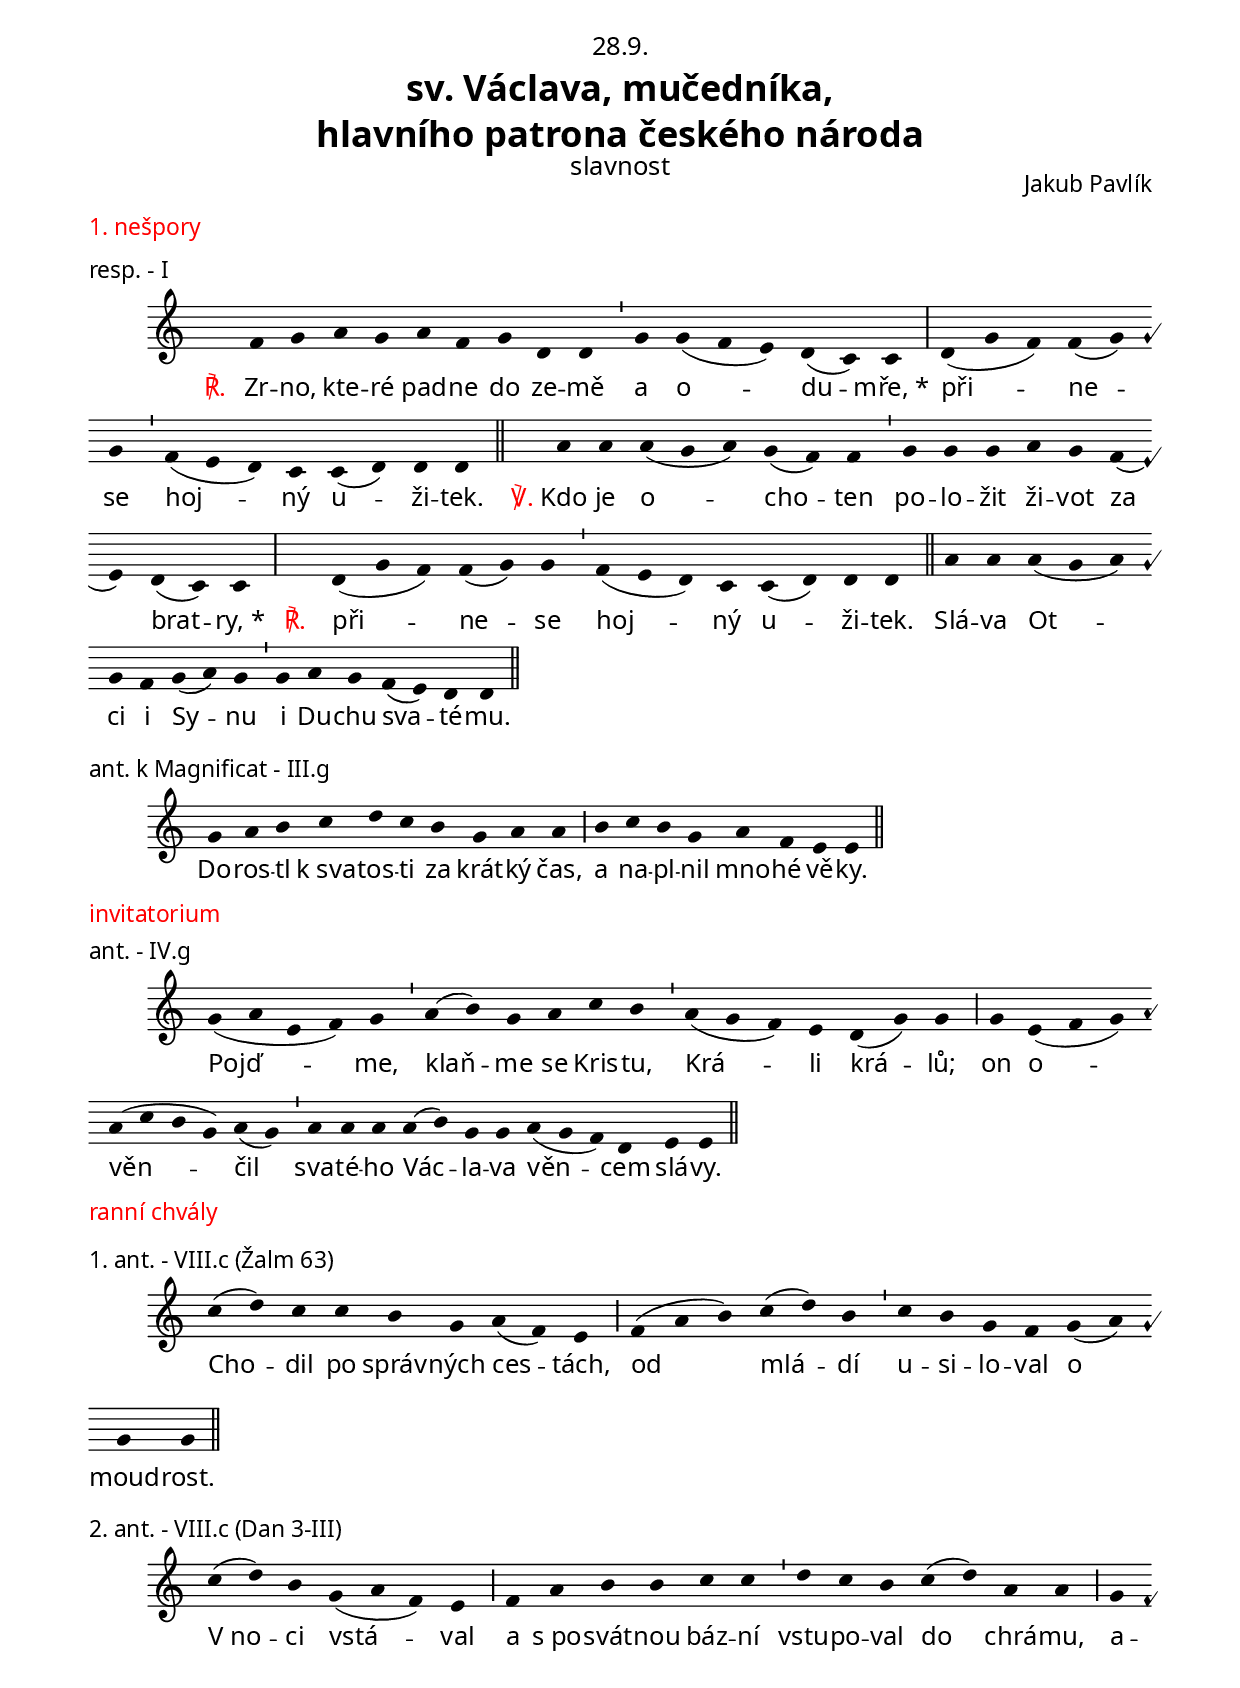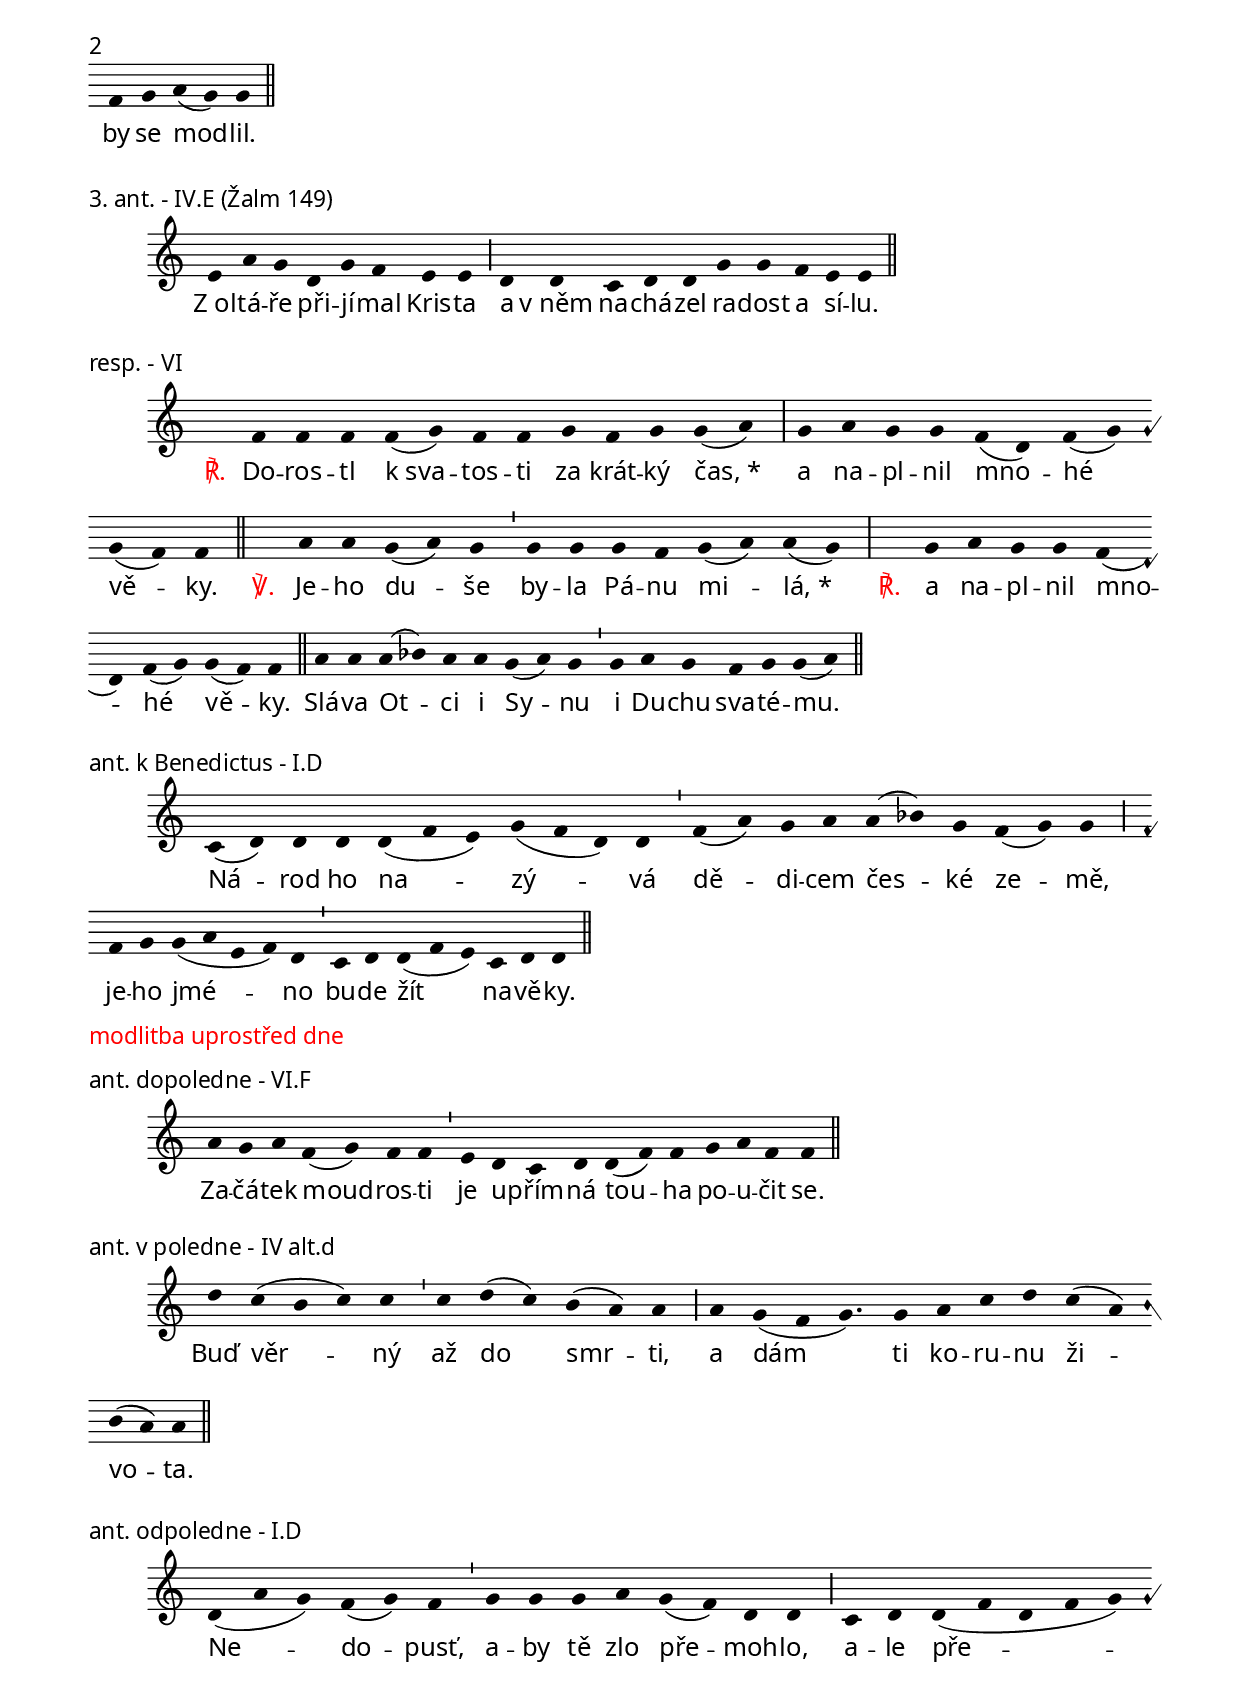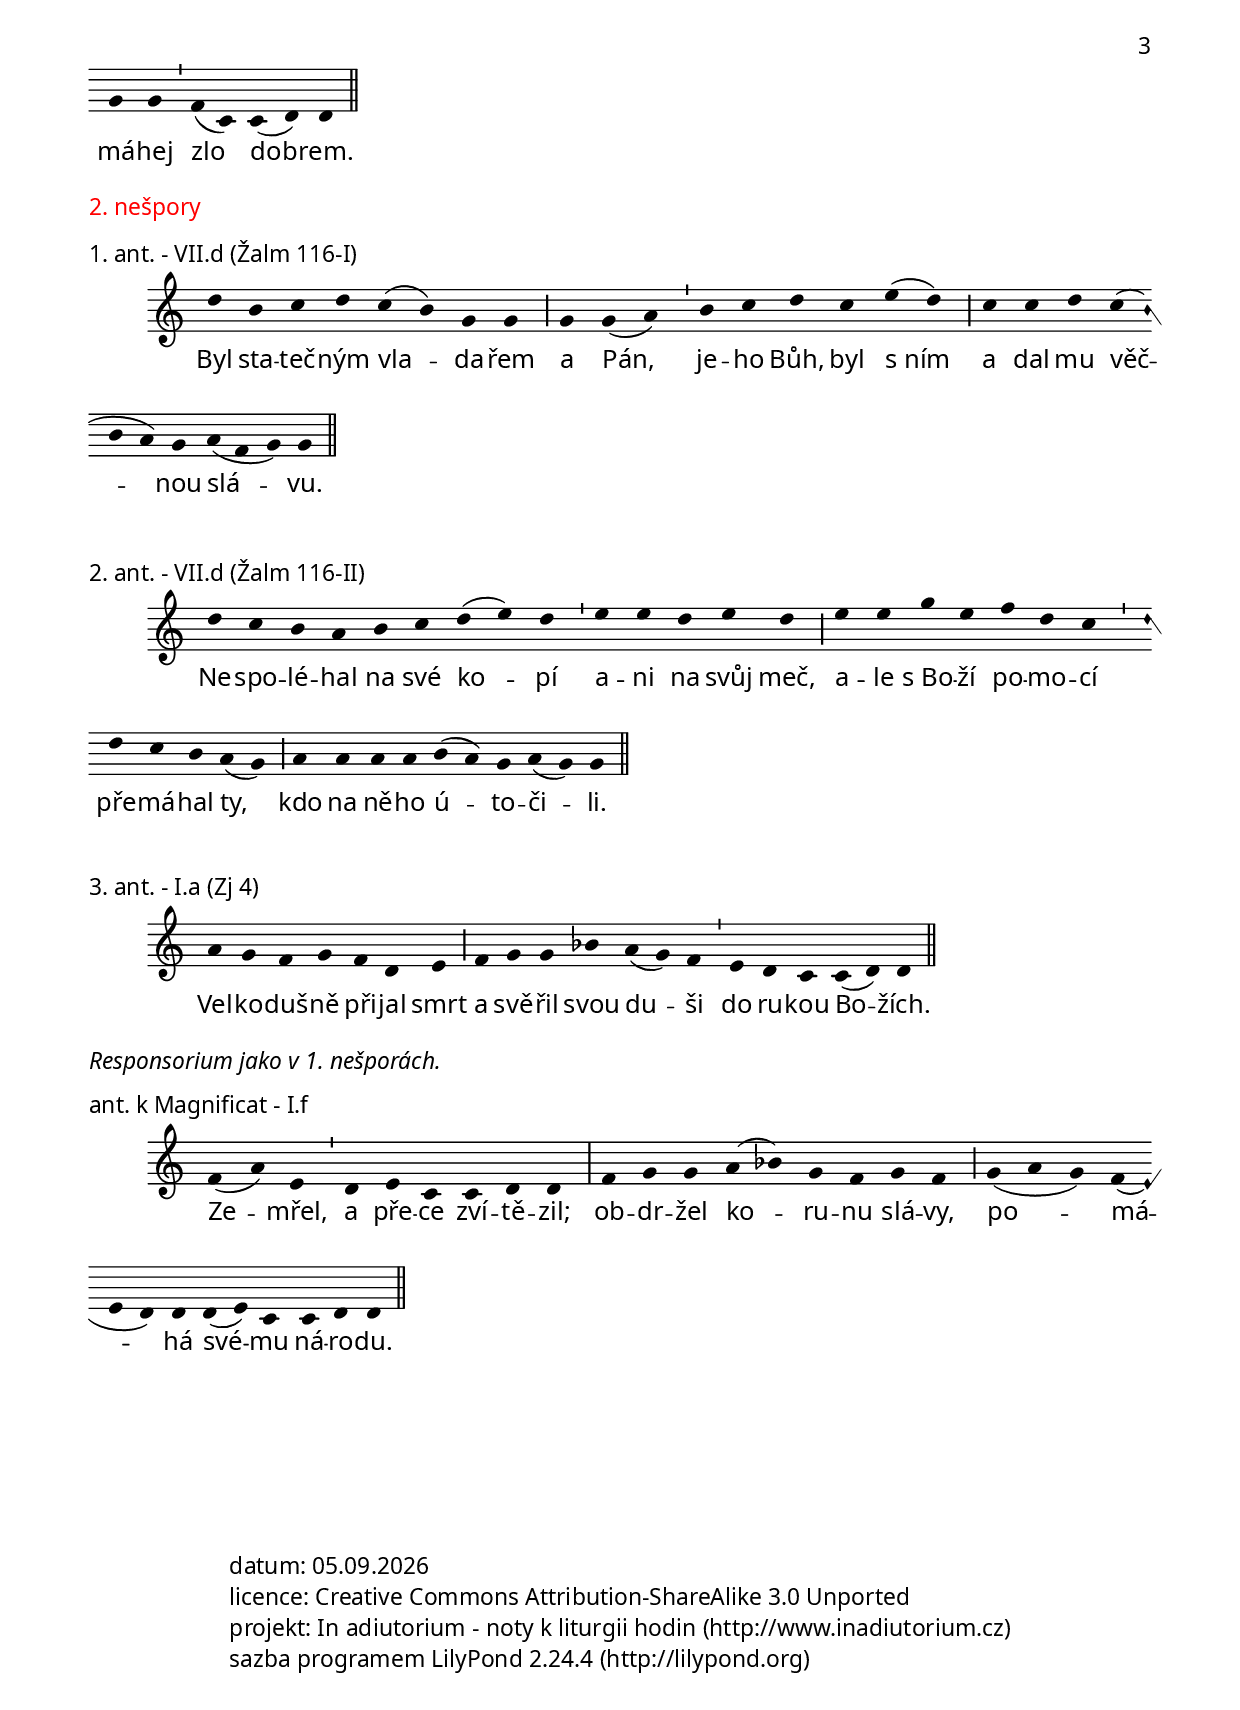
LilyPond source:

\version "2.15.40"

\include "../spolecne.ly"
\include "../dilyresponsorii.ly"

\header {
  title = \markup\titleSvatek
            \center-column{ "sv. Václava, mučedníka,"
            "hlavního patrona českého národa" }
            slavnost
            28.9.
  composer = "Jakub Pavlík"
}

\markup {\nadpisHodinka {"1. nešpory"}}

\score {
  \relative c' {
    \choralniRezim

    % R
    \neviditelna f
    f4 g a g a f g d d \barMin g g( f e) d( c) c \barMax
    d( g f) f( g) g \barMin f( e d) c c( d) d d \barFinalis
    % V
    \neviditelna g
    a4 a a( g a) g( f) f \barMin g g g a g f( e) d( c) c \barMax
    % R
    \neviditelna a
    d( g f) f( g) g \barMin f( e d) c c( d) d d \barFinalis
    % Slava
    a'4 a a( g a) g f g( a) g \barMin g a g f( e) d d \barFinalis
  }
  \addlyrics {
    \Response Zr -- no, kte -- ré pad -- ne do ze -- mě a o -- du -- mře,_*
    při -- ne -- se hoj -- ný u -- ži -- tek.
    \Verse Kdo je o -- cho -- ten po -- lo -- žit ži -- vot za brat -- ry,_*
    \Response při -- ne -- se hoj -- ný u -- ži -- tek.
    \textRespDoxologie
  }
  \header {
    quid = "resp."
    modus = "I"
    placet = "nic moc"
    id = "1ne-r"
    piece = \markup {\sestavTitulekResp}
  }
}

\score {
  \relative c'' {
    \choralniRezim
    g4 a b c d c b g a a \barMaior
    b c b g a f e e \barFinalis
  }
  \addlyrics {
    Do -- ros -- tl k_sva -- tos -- ti za krát -- ký čas,
    a na -- pl -- nil mno -- hé vě -- ky.
  }
  \header {
    quid = "ant. k Magnificat"
    modus = "III"
    differentia = "g"
    psalmus = ""
    id = "1ne-amag"
    piece = \markup {\sestavTitulekBezZalmu}
  }
}

\markup {\nadpisHodinka {"invitatorium"}}

\score {
  \relative c'' {
    \choralniRezim
    g4( a e f) g \barMin
    a( b) g a c b \barMin
    a( g f) e d( g) g \barMaior
    g e( f g) a( c b g) a( g) \barMin
    a a a a( b) g g a( g f) d e e \barFinalis
  }
  \addlyrics {
    Pojď -- me,
    klaň -- me se Kris -- tu,
    Krá -- li krá -- lů;
    on o -- věn -- čil
    sva -- té -- ho Vác -- la -- va
    věn -- cem slá -- vy.
  }
  \header {
    quid = "ant."
    modus = "IV"
    differentia = "g"
    psalmus = ""
    id = "invit"
    piece = \markup {\sestavTitulekBezZalmu}
  }
}

\markup {\nadpisHodinka {"ranní chvály"}}

\score {
  \relative c'' {
    \choralniRezim
    c4( d) c c b g a( f) e \barMaior
    f( a b) c( d) b \barMin c b g f g( a) g g \barFinalis
  }
  \addlyrics {
    Cho -- dil po správ -- ných ces -- tách,
    od mlá -- dí u -- si -- lo -- val o moud -- rost.
  }
  \header {
    quid = "1. ant."
    modus = "VIII"
    differentia = "c"
    psalmus = "Žalm 63"
    placet = "ohledně kryptotritonu fah v obou těchto antifonách
    zatím nemám jasný názor. Myslím, že když se správně zazpívá,
    není nelibý, ale přinejmenším mně se zpívá poněkud těžko"
    id = "rch-a1"
    piece = \markup {\sestavTitulek}
  }
}

\score {
  \relative c'' {
    \choralniRezim
    c4( d) b g( a f) e \barMaior
    f4 a b b c c \barMin d c b c( d) a a \barMaior
    g f g a( g) g \barFinalis
  }
  \addlyrics {
    V_no -- ci vstá -- val
    a s_po -- svát -- nou báz -- ní vstu -- po -- val do chrá -- mu,
    a -- by se mod -- lil.
  }
  \header {
    quid = "2. ant."
    modus = "VIII"
    differentia = "c"
    psalmus = "Dan 3-III"
    id = "rch-a2"
    piece = \markup {\sestavTitulek}
  }
}

\score {
  \relative c' {
    \choralniRezim
    e4 a g d g f e e \barMaior
    d d c d d g g f e e \barFinalis
  }
  \addlyrics {
    Z_ol -- tá -- ře při -- jí -- mal Kris -- ta
    a v_něm na -- chá -- zel ra -- dost a sí -- lu.
  }
  \header {
    quid = "3. ant."
    modus = "IV"
    differentia = "E"
    psalmus = "Žalm 149"
    id = "rch-a3"
    piece = \markup {\sestavTitulek}
  }
}

\score {
  \relative c' {
    \choralniRezim

    % R
    \neviditelna f
    f4 f f f( g) f f g f g g( a) \barMax
    g a g g f( d) f( g) g( f) f \barFinalis
    % V
    \neviditelna a
    a a g( a) g \barMin g g g f g( a) a( g) \barMax
    % R
    \neviditelna a
    g a g g f( d) f( g) g( f) f \barFinalis
    % Slava
    \respVIdoxologie \barFinalis
  }
  \addlyrics {
    \Response Do -- ros -- tl k_sva -- tos -- ti za krát -- ký čas,_*
    a na -- pl -- nil mno -- hé vě -- ky.
    \Verse Je -- ho du -- še by -- la Pá -- nu mi -- lá,_*
    \Response a na -- pl -- nil mno -- hé vě -- ky.
    \textRespDoxologie
  }
  \header {
    quid = "resp."
    modus = "VI"
    id = "rch-r"
    piece = \markup {\sestavTitulekResp}
  }
}

\score {
  \relative c' {
    \choralniRezim
    c4( d) d d d( f e) g( f d) d \barMin
    f( a) g a a( bes) g f( g) g \barMaior
    f g g( a e f) d \barMin c d d( f e) c d d \barFinalis
  }
  \addlyrics {
    Ná -- rod ho na -- zý -- vá
    dě -- di -- cem čes -- ké ze -- mě,
    je -- ho jmé -- no bu -- de žít na -- vě -- ky.
  }
  \header {
    quid = "ant. k Benedictus"
    modus = "I"
    differentia = "D"
    psalmus = ""
    placet = "_nazývá_ má moc velký důraz na druhé slabice"
    id = "rch-aben"
    piece = \markup {\sestavTitulekBezZalmu}
  }
}

\markup {\nadpisHodinka {"modlitba uprostřed dne"}}

\score {
  \relative c'' {
    \choralniRezim
    a4 g a f( g) f f \barMin
    e d c d d( f) f g a f f \barFinalis
  }
  \addlyrics {
    Za -- čá -- tek moud -- ros -- ti
    je u -- přím -- ná tou -- ha po -- u -- čit se.
  }
  \header {
    quid = "ant. dopoledne"
    modus = "VI"
    differentia = "F"
    psalmus = ""
    id = "tercie"
    piece = \markup {\sestavTitulekBezZalmu}
  }
}

\score {
  \relative c'' {
    \choralniRezim
    d4 c( b c) c \barMin c d( c) b( a) a \barMaior
    a g( f g4.) g4 a c d c( a) b( a) a \barFinalis
  }
  \addlyrics {
    Buď věr -- ný až do smr -- ti,
    a dám ti ko -- ru -- nu ži -- vo -- ta.
  }
  \header {
    quid = "ant. v poledne"
    modus = "IV alt"
    differentia = "d"
    psalmus = ""
    placet = "nic moc, pravděpodobně půjde lépe"
    id = "sexta"
    fial = "sanktoral/0506jansarkander.ly#ne-amag?jiny_konec"
    fons = "Jana Sarkandra, k Magnificat; konec upraven"
    piece = \markup {\sestavTitulekBezZalmu}
  }
}

\score {
  \relative c' {
    \choralniRezim
    d4( a' g) f( g) f \barMin g g g a g( f) d d \barMaior
    c d d( f d f g) g g \barMin f( c) c( d) d \barFinalis
  }
  \addlyrics {
    Ne -- do -- pusť, a -- by tě zlo pře -- moh -- lo,
    a -- le pře -- má -- hej zlo dob -- rem.
  }
  \header {
    quid = "ant. odpoledne"
    modus = "I"
    differentia = "D"
    psalmus = ""
    id = "nona"
    piece = \markup {\sestavTitulekBezZalmu}
  }
}

\markup {\nadpisHodinka {"2. nešpory"}}

\score {
  \relative c'' {
    \choralniRezim
    d4 b c d c( b) g g \barMaior
    g g( a) \barMin b c d c e( d) \barMaior
    c c d c( b a) g a( f g) g \barFinalis
  }
  \addlyrics {
    Byl sta -- teč -- ným vla -- da -- řem
    a Pán, je -- ho Bůh, byl s_ním
    a dal mu věč -- nou slá -- vu.
  }
  \header {
    quid = "1. ant."
    modus = "VII"
    differentia = "d"
    psalmus = "Žalm 116-I"
    id = "2ne-a1"
    piece = \markup {\sestavTitulek}
  }
}

\score {
  \relative c'' {
    \choralniRezim
    d4 c b a b c d( e) d \barMin
    e e d e d \barMaior
    e e g e f d c \barMin d c b a( g) \barMaior
    a a a a b( a) g a( g) g \barFinalis
  }
  \addlyrics {
    Ne -- spo -- lé -- hal na své ko -- pí
    a -- ni na svůj meč,
    a -- le s_Bo -- ží po -- mo -- cí pře -- má -- hal ty,
    kdo na ně -- ho ú -- to -- či -- li.
  }
  \header {
    quid = "2. ant."
    modus = "VII"
    differentia = "d"
    psalmus = "Žalm 116-II"
    placet = "_kdo na něho útočili_ je nezpěvné"
    id = "2ne-a2"
    piece = \markup {\sestavTitulek}
  }
}

\score {
  \relative c'' {
    \choralniRezim
    a4 g f g f d e \barMaior
    f g g bes a( g) f \barMin e d c c( d) d \barFinalis
  }
  \addlyrics {
    Vel -- ko -- duš -- ně při -- jal smrt
    a svě -- řil svou du -- ši do ru -- kou Bo -- žích.
  }
  \header {
    quid = "3. ant."
    modus = "I"
    differentia = "a"
    psalmus = "Zj 4"
    placet = "krok na _a_ je nevhodný"
    id = "2ne-a3"
    piece = \markup {\sestavTitulek}
  }
}

\markup\italic{Responsorium jako v 1. nešporách.}

\score {
  \relative c' {
    \choralniRezim
    f4( a) e \barMin d e c c d d \barMax
    f g g a( bes) g f g f \barMaior
    g( a g) f( e d) d d( e) c c d d \barFinalis
  }
  \addlyrics {
    Ze -- mřel, a pře -- ce zví -- tě -- zil;
    ob -- dr -- žel ko -- ru -- nu slá -- vy,
    po -- má -- há své -- mu ná -- ro -- du.
  }
  \header {
    quid = "ant. k Magnificat"
    modus = "I"
    differentia = "f"
    psalmus = ""
    placet = "_Zemřel_ je divné; pamatuji si, jak jsem přesně tuhle divnost
    udělal záměrně, na efekt, ale zpětně myslím, že se to sem až tolik nehodí
    a že by takové věci neměly být v chorálu zapotřebí;
    antifonu zkusit i úplně jinak - je to antifona k Magnificat ze slavnosti
    sv. Václava!"
    id = "2ne-amag"
    piece = \markup {\sestavTitulekBezZalmu}
  }
}